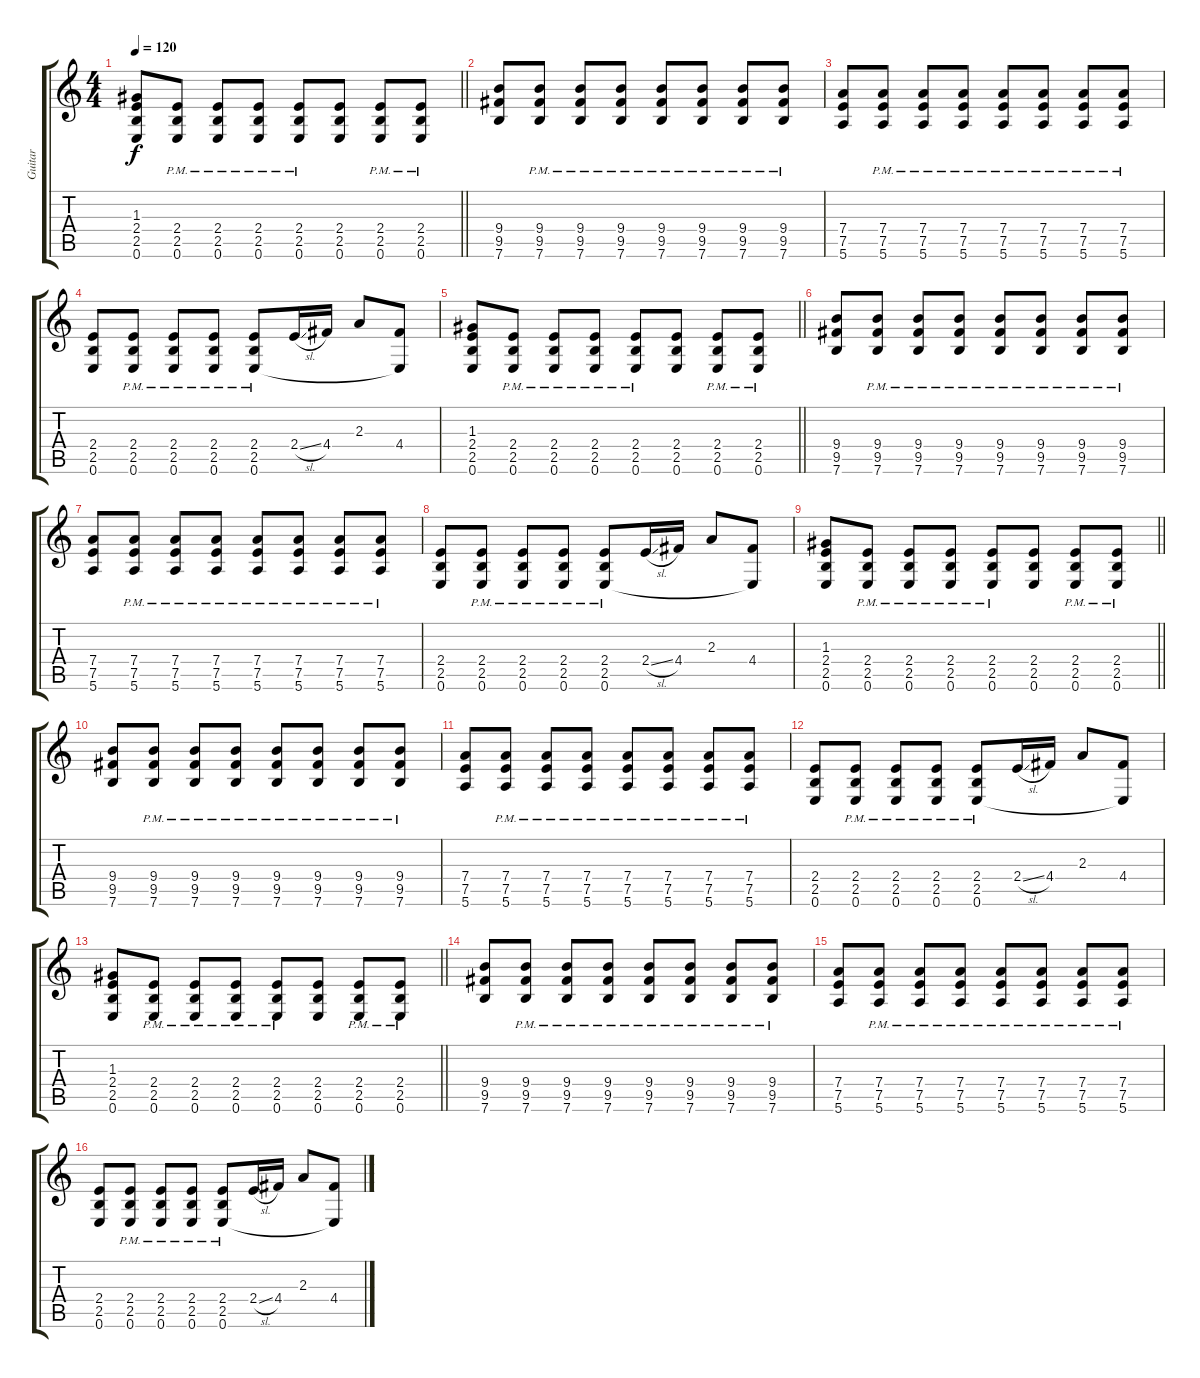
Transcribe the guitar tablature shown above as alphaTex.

\track ("Guitar" "Guitar") {instrument distortionguitar}
\staff {score tabs}
\tuning (E4 B3 G3 D3 A2 E2) {hide}
\ts (4 4)
\tempo 120
\clef g2
\barLineRight lightlight
\ks c
(1.3 2.4 2.5 0.6).8{dy f} (2.4{pm} 2.5{pm} 0.6{pm}).8 (2.4{pm} 2.5{pm} 0.6{pm}).8 (2.4{pm} 2.5{pm} 0.6{pm}).8 (2.4{pm} 2.5{pm} 0.6{pm}).8 (2.4 2.5 0.6).8 (2.4{pm} 2.5{pm} 0.6{pm}).8 (2.4{pm} 2.5{pm} 0.6{pm}).8 |
(9.4 9.5 7.6).8 (9.4{pm} 9.5{pm} 7.6{pm}).8 (9.4{pm} 9.5{pm} 7.6{pm}).8 (9.4{pm} 9.5{pm} 7.6{pm}).8 (9.4{pm} 9.5{pm} 7.6{pm}).8 (9.4{pm} 9.5{pm} 7.6{pm}).8 (9.4{pm} 9.5{pm} 7.6{pm}).8 (9.4{pm} 9.5{pm} 7.6{pm}).8 |
(7.4 7.5 5.6).8 (7.4{pm} 7.5{pm} 5.6{pm}).8 (7.4{pm} 7.5{pm} 5.6{pm}).8 (7.4{pm} 7.5{pm} 5.6{pm}).8 (7.4{pm} 7.5{pm} 5.6{pm}).8 (7.4{pm} 7.5{pm} 5.6{pm}).8 (7.4{pm} 7.5{pm} 5.6{pm}).8 (7.4{pm} 7.5{pm} 5.6{pm}).8 |
(2.4 2.5 0.6).8 (2.4{pm} 2.5{pm} 0.6{pm}).8 (2.4{pm} 2.5{pm} 0.6{pm}).8 (2.4{pm} 2.5{pm} 0.6{pm}).8 (2.4{pm} 2.5{pm} 0.6{pm}).8 2.4{sl}.16 4.4.16 2.3.8 (4.4 0.6{t}).8 |
\barLineRight lightlight
(1.3 2.4 2.5 0.6).8 (2.4{pm} 2.5{pm} 0.6{pm}).8 (2.4{pm} 2.5{pm} 0.6{pm}).8 (2.4{pm} 2.5{pm} 0.6{pm}).8 (2.4{pm} 2.5{pm} 0.6{pm}).8 (2.4 2.5 0.6).8 (2.4{pm} 2.5{pm} 0.6{pm}).8 (2.4{pm} 2.5{pm} 0.6{pm}).8 |
(9.4 9.5 7.6).8 (9.4{pm} 9.5{pm} 7.6{pm}).8 (9.4{pm} 9.5{pm} 7.6{pm}).8 (9.4{pm} 9.5{pm} 7.6{pm}).8 (9.4{pm} 9.5{pm} 7.6{pm}).8 (9.4{pm} 9.5{pm} 7.6{pm}).8 (9.4{pm} 9.5{pm} 7.6{pm}).8 (9.4{pm} 9.5{pm} 7.6{pm}).8 |
(7.4 7.5 5.6).8 (7.4{pm} 7.5{pm} 5.6{pm}).8 (7.4{pm} 7.5{pm} 5.6{pm}).8 (7.4{pm} 7.5{pm} 5.6{pm}).8 (7.4{pm} 7.5{pm} 5.6{pm}).8 (7.4{pm} 7.5{pm} 5.6{pm}).8 (7.4{pm} 7.5{pm} 5.6{pm}).8 (7.4{pm} 7.5{pm} 5.6{pm}).8 |
(2.4 2.5 0.6).8 (2.4{pm} 2.5{pm} 0.6{pm}).8 (2.4{pm} 2.5{pm} 0.6{pm}).8 (2.4{pm} 2.5{pm} 0.6{pm}).8 (2.4{pm} 2.5{pm} 0.6{pm}).8 2.4{sl}.16 4.4.16 2.3.8 (4.4 0.6{t}).8 |
\barLineRight lightlight
(1.3 2.4 2.5 0.6).8 (2.4{pm} 2.5{pm} 0.6{pm}).8 (2.4{pm} 2.5{pm} 0.6{pm}).8 (2.4{pm} 2.5{pm} 0.6{pm}).8 (2.4{pm} 2.5{pm} 0.6{pm}).8 (2.4 2.5 0.6).8 (2.4{pm} 2.5{pm} 0.6{pm}).8 (2.4{pm} 2.5{pm} 0.6{pm}).8 |
(9.4 9.5 7.6).8 (9.4{pm} 9.5{pm} 7.6{pm}).8 (9.4{pm} 9.5{pm} 7.6{pm}).8 (9.4{pm} 9.5{pm} 7.6{pm}).8 (9.4{pm} 9.5{pm} 7.6{pm}).8 (9.4{pm} 9.5{pm} 7.6{pm}).8 (9.4{pm} 9.5{pm} 7.6{pm}).8 (9.4{pm} 9.5{pm} 7.6{pm}).8 |
(7.4 7.5 5.6).8 (7.4{pm} 7.5{pm} 5.6{pm}).8 (7.4{pm} 7.5{pm} 5.6{pm}).8 (7.4{pm} 7.5{pm} 5.6{pm}).8 (7.4{pm} 7.5{pm} 5.6{pm}).8 (7.4{pm} 7.5{pm} 5.6{pm}).8 (7.4{pm} 7.5{pm} 5.6{pm}).8 (7.4{pm} 7.5{pm} 5.6{pm}).8 |
(2.4 2.5 0.6).8 (2.4{pm} 2.5{pm} 0.6{pm}).8 (2.4{pm} 2.5{pm} 0.6{pm}).8 (2.4{pm} 2.5{pm} 0.6{pm}).8 (2.4{pm} 2.5{pm} 0.6{pm}).8 2.4{sl}.16 4.4.16 2.3.8 (4.4 0.6{t}).8 |
\barLineRight lightlight
(1.3 2.4 2.5 0.6).8 (2.4{pm} 2.5{pm} 0.6{pm}).8 (2.4{pm} 2.5{pm} 0.6{pm}).8 (2.4{pm} 2.5{pm} 0.6{pm}).8 (2.4{pm} 2.5{pm} 0.6{pm}).8 (2.4 2.5 0.6).8 (2.4{pm} 2.5{pm} 0.6{pm}).8 (2.4{pm} 2.5{pm} 0.6{pm}).8 |
(9.4 9.5 7.6).8 (9.4{pm} 9.5{pm} 7.6{pm}).8 (9.4{pm} 9.5{pm} 7.6{pm}).8 (9.4{pm} 9.5{pm} 7.6{pm}).8 (9.4{pm} 9.5{pm} 7.6{pm}).8 (9.4{pm} 9.5{pm} 7.6{pm}).8 (9.4{pm} 9.5{pm} 7.6{pm}).8 (9.4{pm} 9.5{pm} 7.6{pm}).8 |
(7.4 7.5 5.6).8 (7.4{pm} 7.5{pm} 5.6{pm}).8 (7.4{pm} 7.5{pm} 5.6{pm}).8 (7.4{pm} 7.5{pm} 5.6{pm}).8 (7.4{pm} 7.5{pm} 5.6{pm}).8 (7.4{pm} 7.5{pm} 5.6{pm}).8 (7.4{pm} 7.5{pm} 5.6{pm}).8 (7.4{pm} 7.5{pm} 5.6{pm}).8 |
(2.4 2.5 0.6).8 (2.4{pm} 2.5{pm} 0.6{pm}).8 (2.4{pm} 2.5{pm} 0.6{pm}).8 (2.4{pm} 2.5{pm} 0.6{pm}).8 (2.4{pm} 2.5{pm} 0.6{pm}).8 2.4{sl}.16 4.4.16 2.3.8 (4.4 0.6{t}).8
